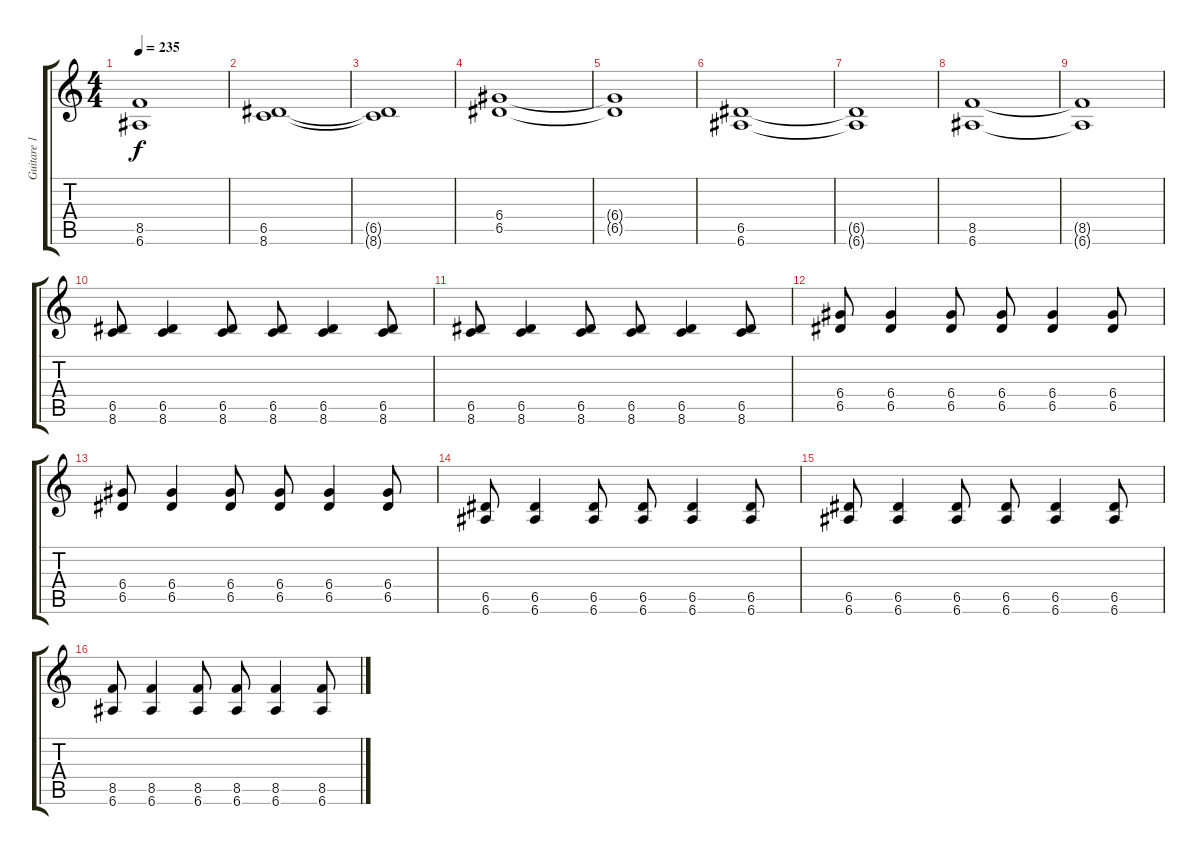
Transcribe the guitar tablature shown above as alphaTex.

\track ("Guitare 1" "Guitare 1") {instrument distortionguitar}
\staff {score tabs}
\tuning (E4 B3 G3 D3 A2 E2) {hide}
\ts (4 4)
\tempo 235
\clef g2
\ks c
(8.5{t} 6.6{t}).1{dy f} |
(6.5 8.6).1 |
(6.5{t} 8.6{t}).1 |
(6.4 6.5).1 |
(6.4{t} 6.5{t}).1 |
(6.5 6.6).1 |
(6.5{t} 6.6{t}).1 |
(8.5 6.6).1 |
(8.5{t} 6.6{t}).1 |
(6.5 8.6).8 (6.5 8.6).4 (6.5 8.6).8 (6.5 8.6).8 (6.5 8.6).4 (6.5 8.6).8 |
(6.5 8.6).8 (6.5 8.6).4 (6.5 8.6).8 (6.5 8.6).8 (6.5 8.6).4 (6.5 8.6).8 |
(6.4 6.5).8 (6.4 6.5).4 (6.4 6.5).8 (6.4 6.5).8 (6.4 6.5).4 (6.4 6.5).8 |
(6.4 6.5).8 (6.4 6.5).4 (6.4 6.5).8 (6.4 6.5).8 (6.4 6.5).4 (6.4 6.5).8 |
(6.5 6.6).8 (6.5 6.6).4 (6.5 6.6).8 (6.5 6.6).8 (6.5 6.6).4 (6.5 6.6).8 |
(6.5 6.6).8 (6.5 6.6).4 (6.5 6.6).8 (6.5 6.6).8 (6.5 6.6).4 (6.5 6.6).8 |
(8.5 6.6).8 (8.5 6.6).4 (8.5 6.6).8 (8.5 6.6).8 (8.5 6.6).4 (8.5 6.6).8
